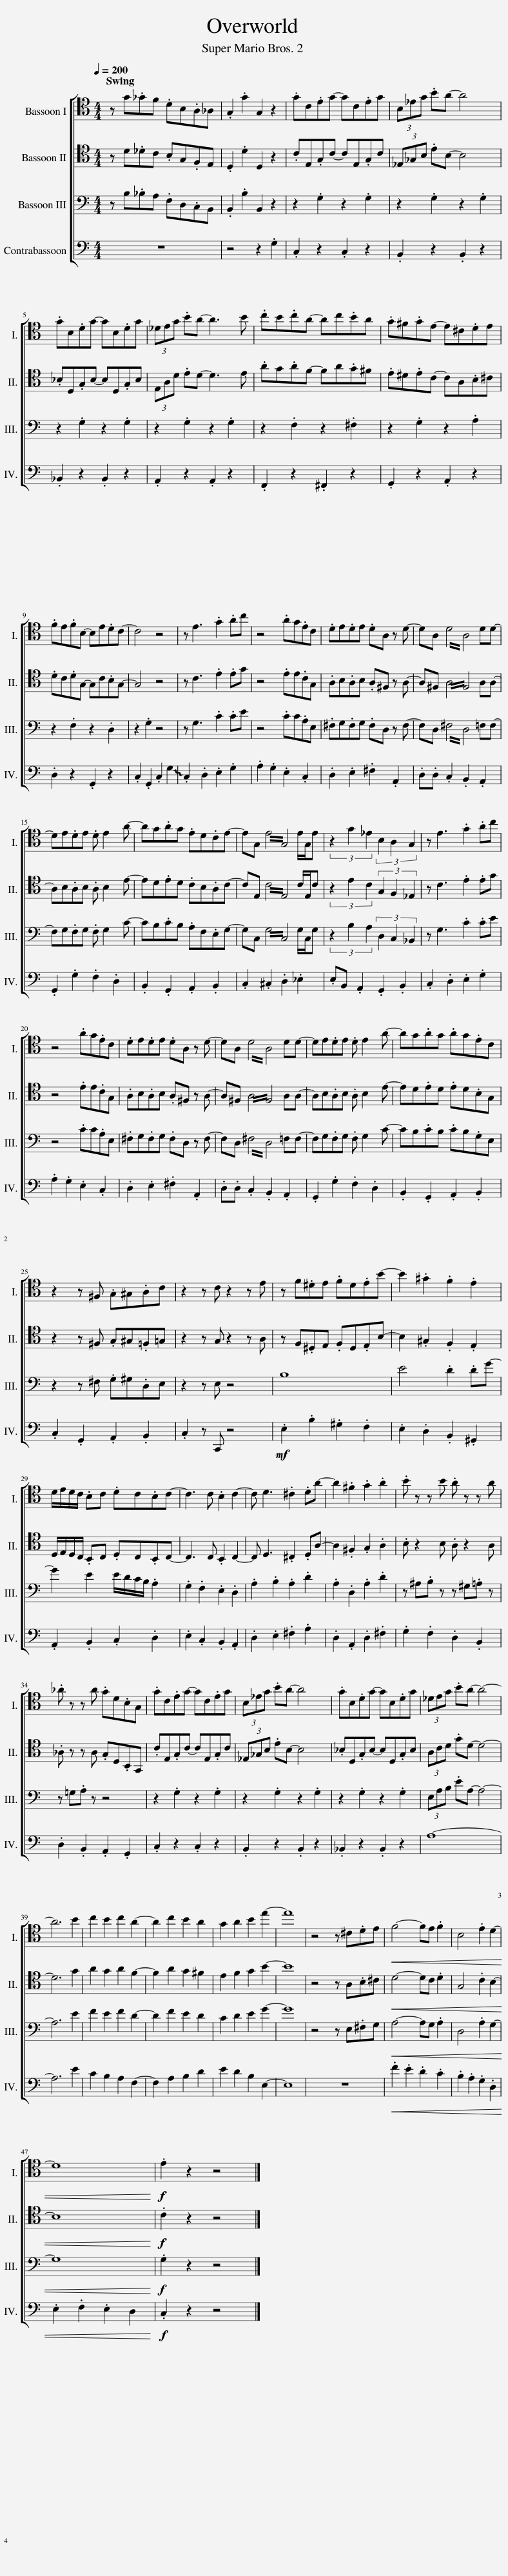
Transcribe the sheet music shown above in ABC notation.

X:1
%%score [ 1 2 3 4 ]
L:1/8
Q:1/4=200
M:4/4
I:linebreak $
K:C
V:1 tenor
V:2 tenor
V:3 bass
V:4 bass transpose=-12
V:1
 z G._GF .DB,.A,_A, | .G,2 .G2 G,2 z2 | .GC.EG- GC.EG | (3B,_EG .BA- A4 |$ .GB,.DG- GB,.DG | %5
 (3_DEG .BA- A3 B | .cB.cA- Ac.BA | .G^F.GE- E^C.DE |$ .FE.FB,- B,E.DC- | C4 z4 | %10
 z E3 .G2 .Ac | z4 .AG.EC | .DE.DE .DA, z D- | DA, !//-!D2 A,2 DD- |$ DE.DE .D E2 A- | %15
 AG.AG .ED.CE- | EG, !//-!E2 G,2 E/G,/E | (3z2 G2 _E2 (3B,2 A,2 G,2 | z E3 .G2 .Ac |$ z4 .AG.EC | %20
 .DE.DE .DA, z D- | DA, !//-!D2 A,2 DD- | DE.DE .D E2 A- | AG.AG .AG.EC |$ z2 z ^F, .G,^G,.A,C | %25
 z2 z C z2 z E | z F.^DE .FD.EB- | B2 .^G2 .F2 .E2 |$ D/E/D/C/ .B,C .DC.B,C- | C3 C .B,2 C2- | %30
 C D3 .^C2 .DA- | A2 .^F2 .G2 .A2 | .B z z B .A z z A |$ ._A z z A .GD.B,G, | .GC.EG- GC.EG | %35
 (3B,_EG .BA- A4 | .GB,.DG- GB,.DG | (3_DEG .BA- A4- |$ A6 B2 | c2 B2 c2 A2- | %40
 A2 c2 B2 A2 | G2 A2 B2 e2- | e8 | z4 z ^C.DE |!<(! F4- FE .F2 | %45
 B,4 .E2 D2- |$ D8!<)! |!f! .E2 z2 z4 |] %48
V:2
 z D._DC .B,G,.F,E, | .D,2 .D2 D,2 z2 | .CE,.G,C- CE,.G,C | (3_E,_G,B, .EB,- B,4 |$ ._B,D,.G,B,- B,D,.G,B, | %5
 (3E,A,D .ED- D3 E | .AG.AF- FA.G^F | .E^D.EC- CA,.B,^C |$ .DC.DG,- G,C.B,G,- | G,4 z4 | %10
 z C3 .E2 .EG | z4 .EE.CG, | .A,B,.A,B, .A,^F, z A,- | A,^F, !//-!A,2 F,2 A,A,- |$ A,B,.A,B, .A, B,2 E- | %15
 ED.ED .CB,.A,C- | CE, !//-!C2 E,2 C/E,/C | (3z2 E2 C2 (3G,2 F,2 _E,2 | z C3 .E2 .EG |$ z4 .EE.CG, | %20
 .A,B,.A,B, .A,^F, z A,- | A,^F, !//-!A,2 F,2 A,A,- | A,B,.A,B, .A, B,2 E- | ED.ED .ED.B,G, |$ z2 z ^F, .G,^G,.=F,=G, | %25
 z2 z G, z2 z A, | z F,.^D,E, .F,D,.E,B,- | B,2 .^G,2 .F,2 .E,2 |$ D,/E,/D,/C,/ .B,,C, .D,C,.B,,C,- | C,3 C, .B,,2 C,2- | %30
 C, D,3 .^C,2 .D,A,- | A,2 .^F,2 .G,2 .A,2 | .B, z2 B, .A, z2 A, |$ ._A, z z A, .G,D,.B,,G,, | .CE,.G,C- CE,.G,C | %35
 (3_E,_G,B, .EB,- B,4 | ._B,D,.G,B,- B,D,.G,B, | (3A,CD .GD- D4- |$ D6 G2 | A2 G2 A2 F2- | %40
 F2 A2 G2 ^F2 | E2 F2 G2 B2- | B8 | z4 z A,.B,^C |!<(! D4- DC .D2 | %45
 G,4 .C2 B,2- |$ B,8!<)! |!f! .C2 z2 z4 |] %48
V:3
 z B,._B,A, .F,D,.C,B,, | .B,,2 .B,2 B,,2 z2 | z2 .G,2 z2 .G,2 | z2 .G,2 z2 .G,2 |$ z2 .G,2 z2 .G,2 | %5
 z2 .G,2 z2 .G,2 | z2 .F,2 z2 .^F,2 | z2 .G,2 z2 .A,2 |$ z2 .F,2 z2 .D,2 | z2 .G,2 z4 | %10
 z G,3 .C2 .CE | z4 .CC.A,E, | .^F,G,.F,G, .F,D, z F,- | F,D, !//-!^F,2 D,2 =F,F,- |$ F,G,.F,G, .F, G,2 C- | %15
 CB,.CB, .A,F,.E,G,- | G,C, !//-!G,2 C,2 G,/C,/G, | (3z2 B,2 A,2 (3D,2 C,2 _B,,2 | z G,3 .C2 .CE |$ z4 .CC.A,E, | %20
 .^F,G,.F,G, .F,D, z F,- | F,D, !//-!^F,2 D,2 =F,F,- | F,G,.F,G, .F, G,2 C- | CB,.CB, .CB,.G,E, |$ z2 z ^F, .G,^G,.D,E, | %25
 z2 z E, z4 | B,8 | E4 .D2 .DG- |$ G2 E2 E/D/C/B,/ .A,2 | .G,2 .F,2 .E,2 .D,2 | %30
 .A,2 .B,2 .A,2 .D2 | .A,2 .D,2 .A,2 .D2 | z!ff! ^A,.B, z z ^G,.=A, z |$ z =G,.A, z z4 | z2!mf! .G,2 z2 .G,2 | %35
 z2 .G,2 z2 .G,2 | z2 .G,2 z2 .G,2 | (3E,A,B, .EA,- A,4- |$ A,6 E2 | F2 E2 F2 D2- | %40
 D2 F2 E2 D2 | C2 D2 E2 G2- | G8 | z4 z E,.^F,G, |!<(! A,4- A,G, .A,2 | %45
 D,4 .A,2 G,2- |$ G,8!<)! |!f! .G,2 z2 z4 |] %48
V:4
 z8 | z4 z2 .G,2 | .C,2 z2 .C,2 z2 | .B,,2 z2 .B,,2 z2 |$ ._B,,2 z2 .B,,2 z2 | %5
 .A,,2 z2 .A,,2 z2 | .F,,2 z2 .^F,,2 z2 | .G,,2 z2 .A,,2 z2 |$ .D,2 z2 .G,,2 z2 | .C,2 .G,,2 .C,2 !~(!G,2 | %10
 !~)!.C,2 .D,2 .E,2 .G,2 | .A,2 .G,2 .E,2 .C,2 | .D,2 .E,2 .^F,2 .A,,2 | .D,.D, .C,2 .B,,2 .A,,2 |$ .G,,2 .G,2 .F,2 .D,2 | %15
 .B,,2 .G,,2 .A,,2 .B,,2 | .C,2 .^C,2 .D,2 ._E,2 | .E,B,, .A,,2 .G,,2 .B,,2 | .C,2 .D,2 .E,2 .G,2 |$ .A,2 .G,2 .E,2 .C,2 | %20
 .D,2 .E,2 .^F,2 .A,,2 | .D,.D, .C,2 .B,,2 .A,,2 | .G,,2 .G,2 .F,2 .D,2 | .B,,2 .G,,2 .A,,2 .B,,2 |$ .C,2 .G,,2 .A,,2 .B,,2 | %25
 .C,2 z!ff! C,, z4 |!mf! .E,2 .B,2 .^G,2 .F,2 | .E,2 .D,2 .B,,2 .^G,,2 |$ .A,,2 .B,,2 .C,2 .D,2 | .E,2 .C,2 .B,,2 .A,,2 | %30
 .D,2 .E,2 .^F,2 .A,2 | .D,2 .A,,2 .D,2 .^F,2 | .G,2 .F,2 .D,2 .B,,2 |$ .D,2 .B,,2 .A,,2 .G,,2 | .C,2 z2 .C,2 z2 | %35
 .B,,2 z2 .B,,2 z2 | ._B,,2 z2 .B,,2 z2 | A,8- |$ A,6 E2 | C2 B,2 A,2 F,2- | %40
 F,2 A,2 B,2 D2 | E2 D2 B,2 E,2- | E,8 | z8 |!f!!<(! .F2 .E2 .D2 .C2 | %45
 .B,2 .A,2 .G,2 .D,2 |$ .E,2 .F,2 .E,2 D,2!<)! |!f! .C,2 z2 z4 |] %48
